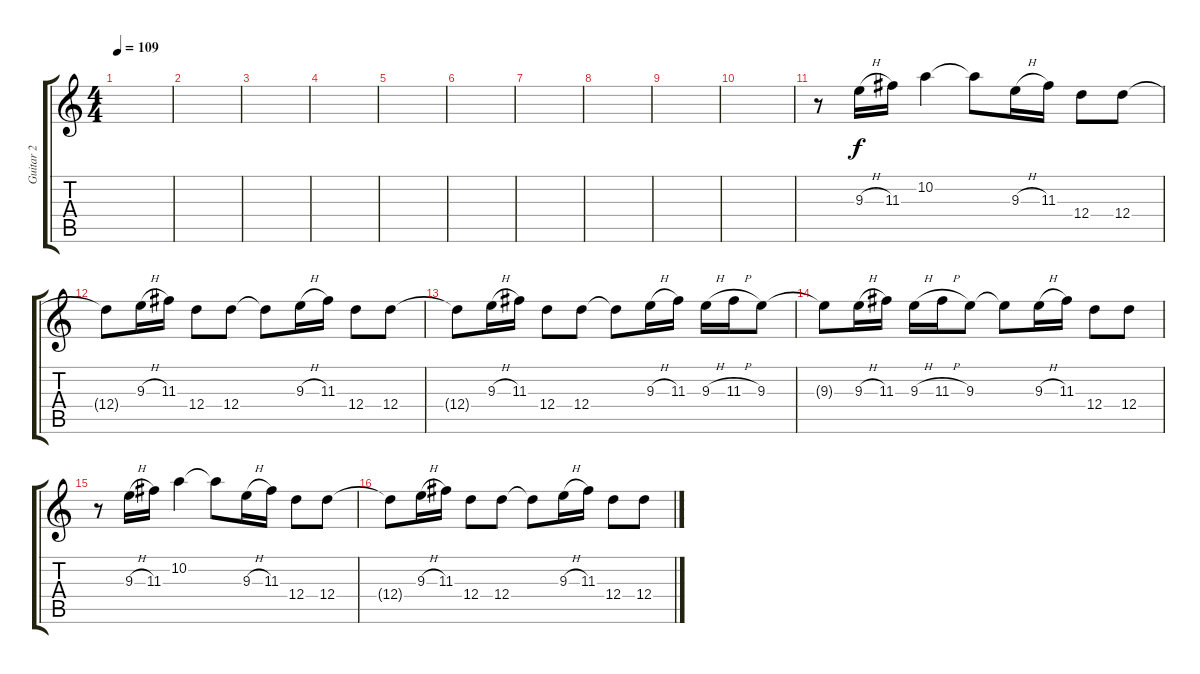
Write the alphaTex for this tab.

\track ("Guitar 2" "Guitar 2") {instrument distortionguitar}
\staff {score tabs}
\tuning (E4 B3 G3 D3 A2 D2) {hide}
\ts (4 4)
\tempo 109
\clef g2
\ks c
|
|
|
|
|
|
|
|
|
|
r.8 9.3{h}.16 11.3.16 10.2.4 10.2{t}.8 9.3{h}.16 11.3.16 12.4.8 12.4.8 |
12.4{t}.8 9.3{h}.16 11.3.16 12.4.8 12.4.8 12.4{t}.8 9.3{h}.16 11.3.16 12.4.8 12.4.8 |
12.4{t}.8 9.3{h}.16 11.3.16 12.4.8 12.4.8 12.4{t}.8 9.3{h}.16 11.3.16 9.3{h}.16 11.3{h}.16 9.3.8 |
9.3{t}.8 9.3{h}.16 11.3.16 9.3{h}.16 11.3{h}.16 9.3.8 9.3{t}.8 9.3{h}.16 11.3.16 12.4.8 12.4.8 |
r.8 9.3{h}.16 11.3.16 10.2.4 10.2{t}.8 9.3{h}.16 11.3.16 12.4.8 12.4.8 |
12.4{t}.8 9.3{h}.16 11.3.16 12.4.8 12.4.8 12.4{t}.8 9.3{h}.16 11.3.16 12.4.8 12.4.8
